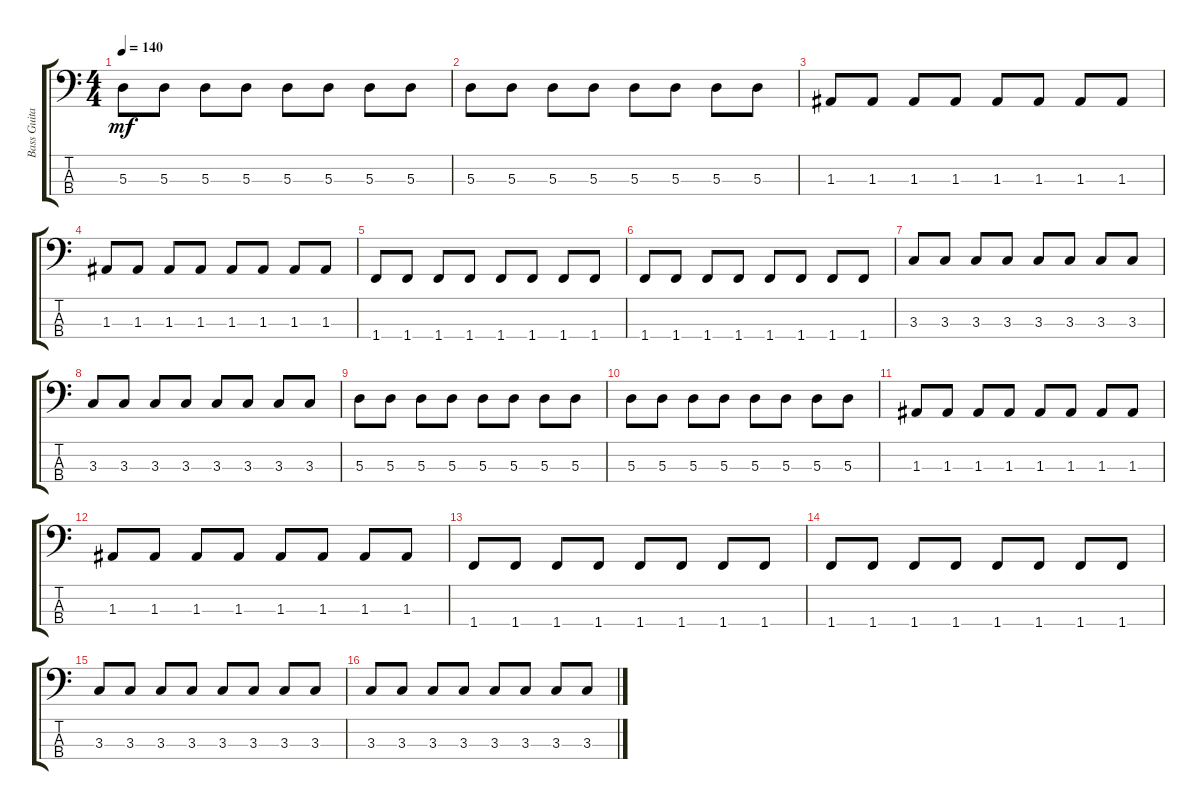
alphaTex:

\track ("Bass Guitar" "Bass Guita") {instrument electricbassfinger}
\staff {score tabs}
\tuning (G2 D2 A1 E1) {hide}
\ts (4 4)
\tempo 140
\clef f4
\ks c
5.3.8{dy mf} 5.3.8 5.3.8 5.3.8 5.3.8 5.3.8 5.3.8 5.3.8 |
5.3.8 5.3.8 5.3.8 5.3.8 5.3.8 5.3.8 5.3.8 5.3.8 |
1.3.8 1.3.8 1.3.8 1.3.8 1.3.8 1.3.8 1.3.8 1.3.8 |
1.3.8 1.3.8 1.3.8 1.3.8 1.3.8 1.3.8 1.3.8 1.3.8 |
1.4.8 1.4.8 1.4.8 1.4.8 1.4.8 1.4.8 1.4.8 1.4.8 |
1.4.8 1.4.8 1.4.8 1.4.8 1.4.8 1.4.8 1.4.8 1.4.8 |
3.3.8 3.3.8 3.3.8 3.3.8 3.3.8 3.3.8 3.3.8 3.3.8 |
3.3.8 3.3.8 3.3.8 3.3.8 3.3.8 3.3.8 3.3.8 3.3.8 |
5.3.8 5.3.8 5.3.8 5.3.8 5.3.8 5.3.8 5.3.8 5.3.8 |
5.3.8 5.3.8 5.3.8 5.3.8 5.3.8 5.3.8 5.3.8 5.3.8 |
1.3.8 1.3.8 1.3.8 1.3.8 1.3.8 1.3.8 1.3.8 1.3.8 |
1.3.8 1.3.8 1.3.8 1.3.8 1.3.8 1.3.8 1.3.8 1.3.8 |
1.4.8 1.4.8 1.4.8 1.4.8 1.4.8 1.4.8 1.4.8 1.4.8 |
1.4.8 1.4.8 1.4.8 1.4.8 1.4.8 1.4.8 1.4.8 1.4.8 |
3.3.8 3.3.8 3.3.8 3.3.8 3.3.8 3.3.8 3.3.8 3.3.8 |
3.3.8 3.3.8 3.3.8 3.3.8 3.3.8 3.3.8 3.3.8 3.3.8
